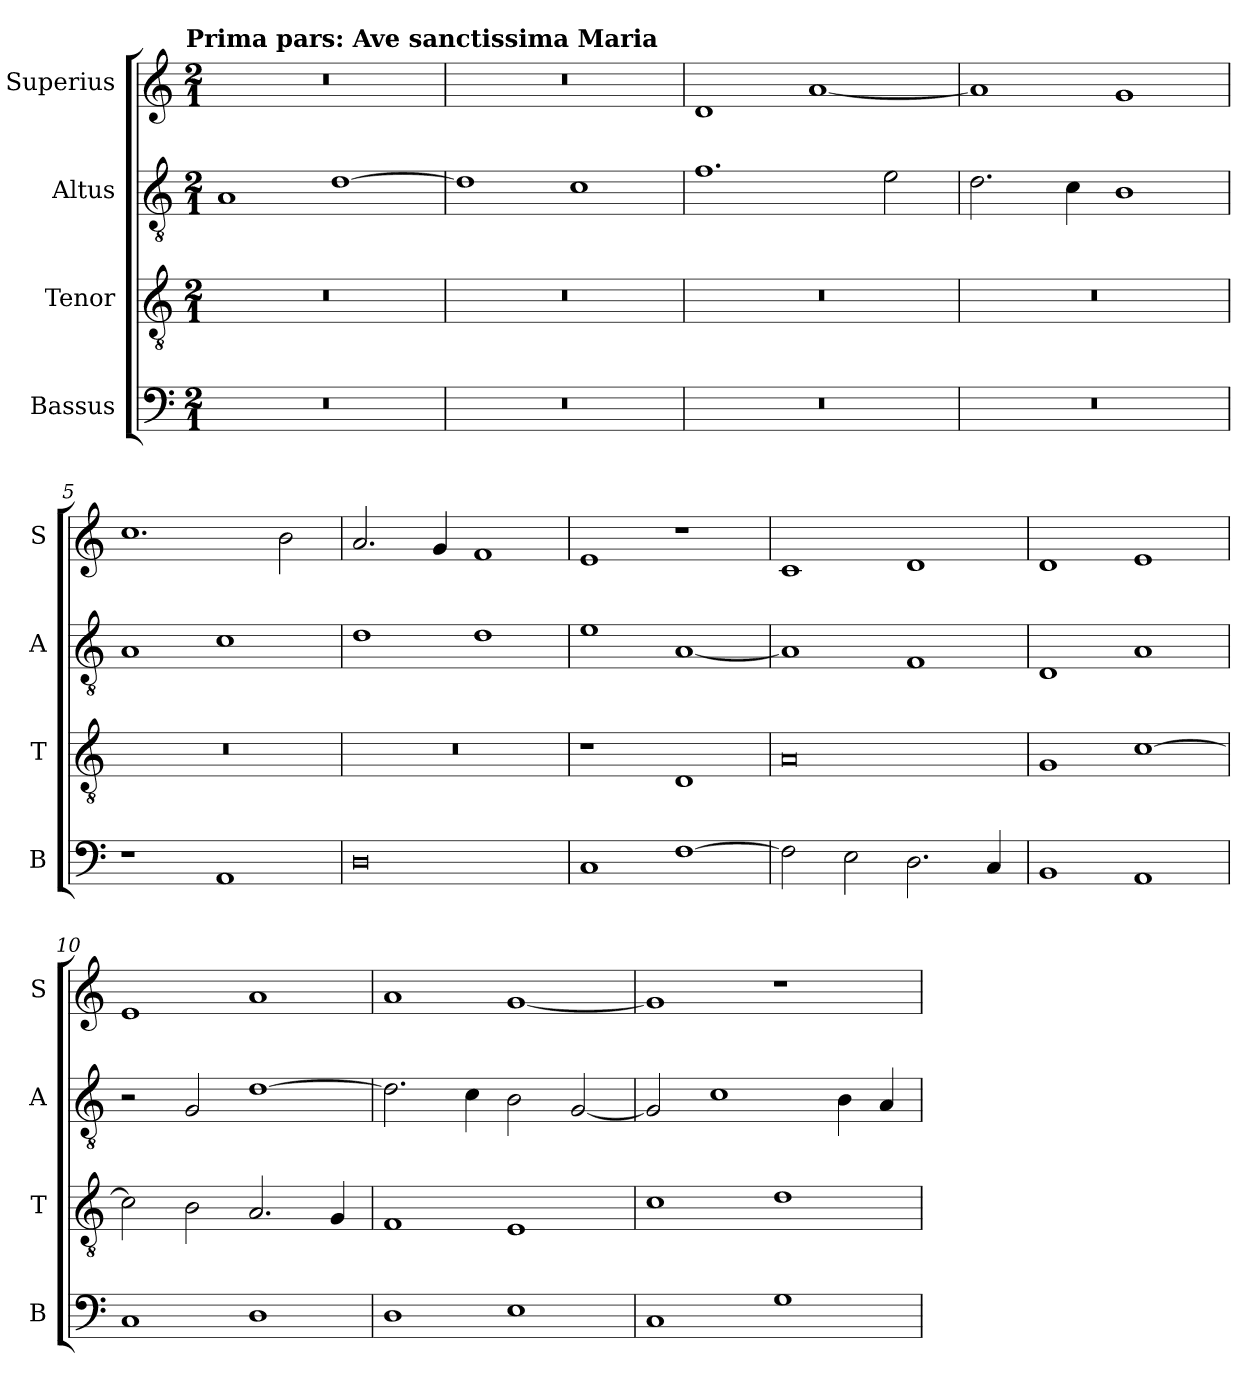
**kern	**kern	**kern	**kern
*part4	*part3	*part2	*part1
*staff4	*staff3	*staff2	*staff1
*I"Bassus	*I"Tenor	*I"Altus	*I"Superius
*I'B	*I'T	*I'A	*I'S
*clefF4	*clefGv2	*clefGv2	*clefG2
*k[]	*k[]	*k[]	*k[]
*C:	*C:	*C:	*C:
!!LO:TX:omd:t=Prima pars&colon; Ave sanctissima Maria
*M2/1	*M2/1	*M2/1	*M2/1
=1	=1	=1	=1
0r	0r	1A	0r
.	.	[1d	.
=2	=2	=2	=2
0r	0r	1d]	0r
.	.	1c	.
=3	=3	=3	=3
0r	0r	1.f	1d
.	.	.	[1a
.	.	2e	.
=4	=4	=4	=4
0r	0r	2.d	1a]
.	.	4c	.
.	.	1B	1g
=5	=5	=5	=5
1r	0r	1A	1.cc
1AA	.	1c	.
.	.	.	2b
=6	=6	=6	=6
0D	0r	1d	2.a
.	.	.	4g
.	.	1d	1f
=7	=7	=7	=7
1C	1r	1e	1e
[1F	1D	[1A	1r
=8	=8	=8	=8
2F]	0A	1A]	1c
2E	.	.	.
2.D	.	1F	1d
4C	.	.	.
=9	=9	=9	=9
1BB	1G	1D	1d
1AA	[1c	1A	1e
=10	=10	=10	=10
1C	2c]	2r	1e
.	2B	2G	.
1D	2.A	[1d	1a
.	4G	.	.
=11	=11	=11	=11
1D	1F	2.d]	1a
.	.	4c	.
1E	1E	2B	[1g
.	.	[2G	.
=12	=12	=12	=12
1C	1c	2G]	1g]
.	.	1c	.
1G	1d	.	1r
.	.	4B	.
.	.	4A	.
=	=	=	=
*-	*-	*-	*-
